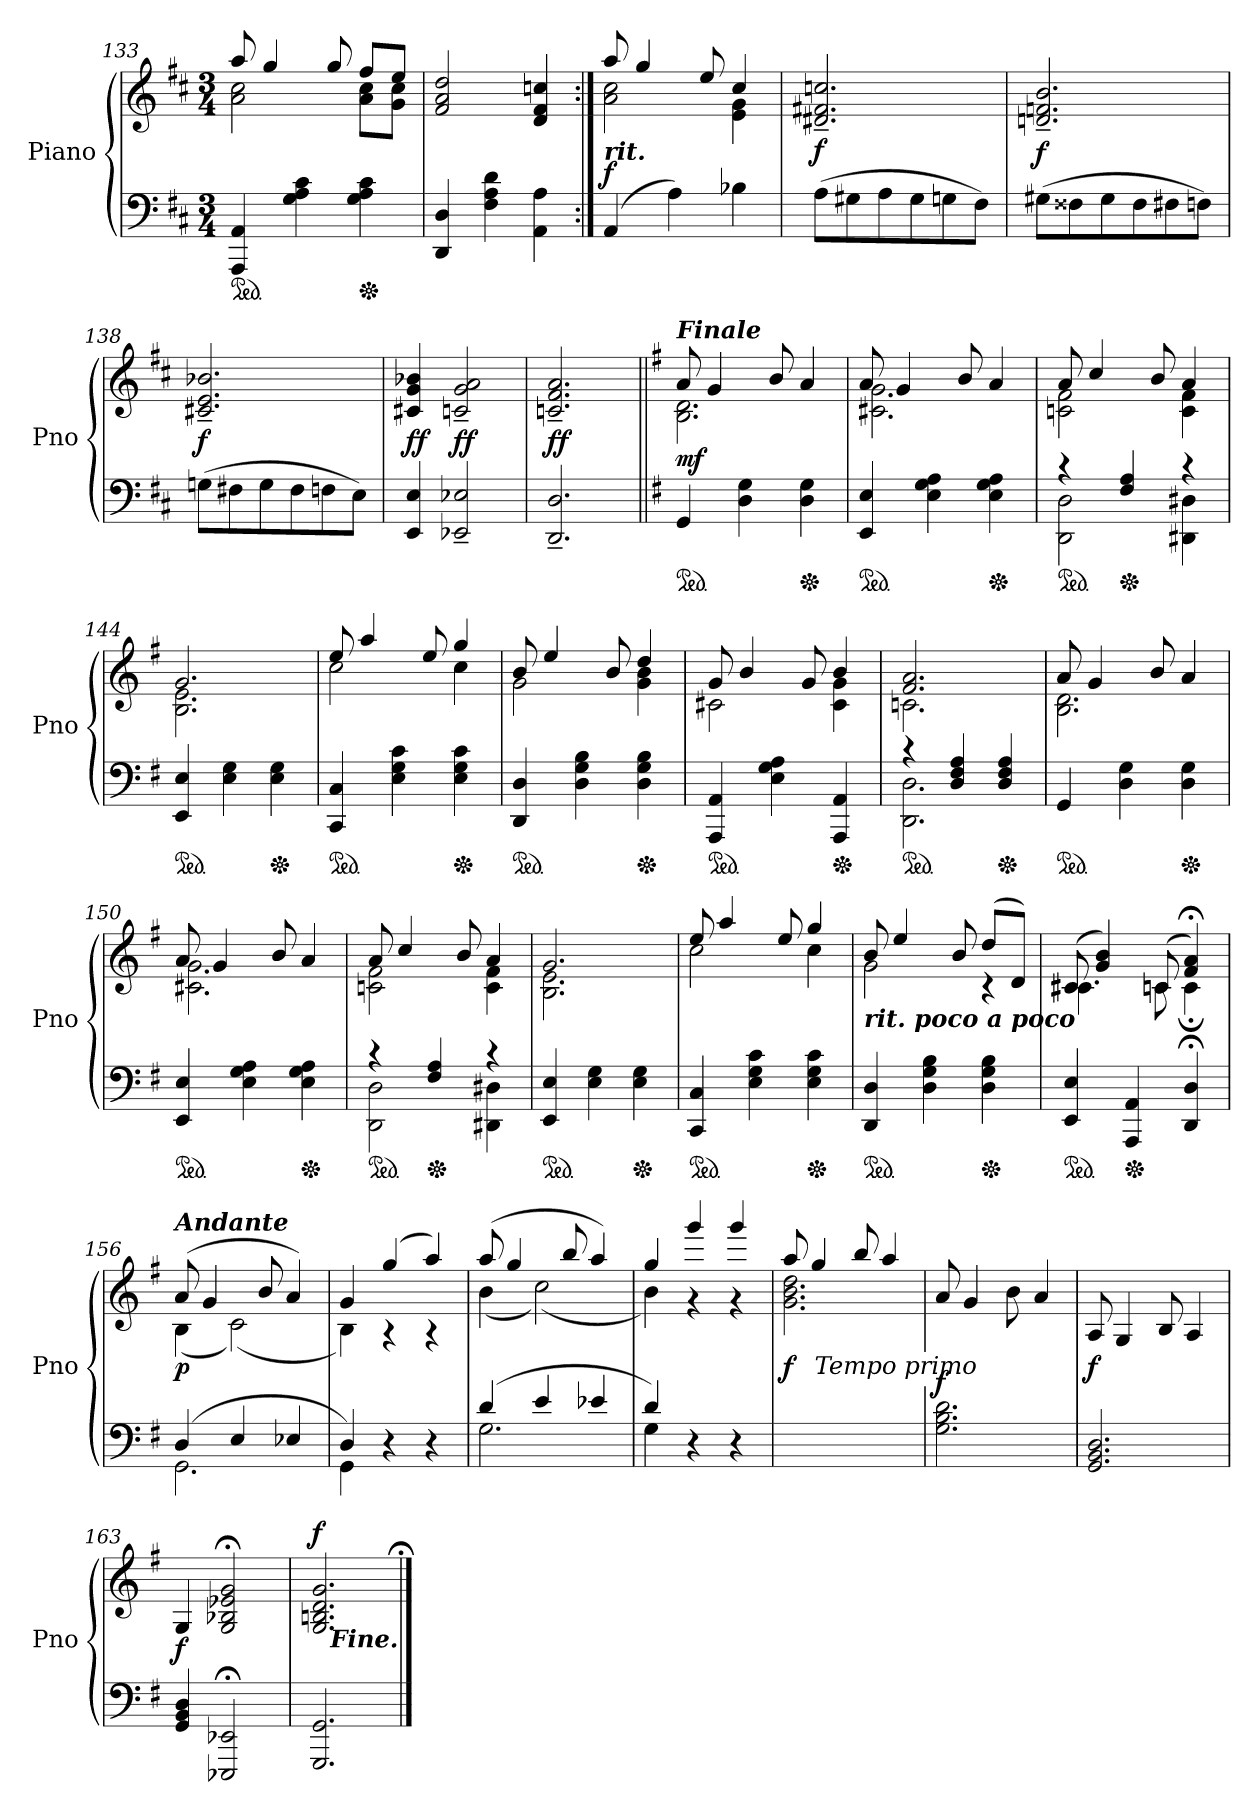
**kern	**kern	**dynam
*part1	*part1	*part1
*staff2	*staff1	*staff1/2
*I"Piano	*	*
*I'Pno	*	*
*clefF4	*clefG2	*
*k[f#c#]	*k[f#c#]	*
*M3/4	*M3/4	*
=133	=133	=133
*	*^	*
*ped	*	*	*
4AAA 4AA	8aa	2a 2cc#	.
.	4gg	.	.
4G 4A 4c#	.	.	.
.	8gg	.	.
*Xped	*	*	*
4G 4A 4c#	8ff#L	8a 8cc#L	.
.	8eeJ	8g 8cc#J	.
*	*v	*v	*
=134	=134	=134
4DD 4D	2f# 2a 2dd	.
4F# 4A 4d	.	.
4AA 4A	4d 4f# 4ccn	.
=135:|!	=135:|!	=135:|!
*	*^	*
!	!LO:TX:c:Bi:t=rit.	!	!
(4AA	8aa	2a 2cc#	f
.	4gg	.	.
4A)	.	.	.
.	8ee	.	.
4B-X	4cc#	4e 4g	.
=136	=136	=136	=136
!	!LO:TX:c:Bi:t=a tempo.	!	!
*	*v	*v	*
(8AL	2.d#X~ 2.f#X~ 2.ccn~	f
8G#X	.	.
8A	.	.
8G#	.	.
8Gn	.	.
8F#J)	.	.
=137	=137	=137
(8G#XL	2.dn~ 2.fn~ 2.b~	f
8F##X	.	.
8G#	.	.
8F##	.	.
8F#X	.	.
8FnJ)	.	.
=138	=138	=138
(8GnL	2.c#X~ 2.e~ 2.b-X~	f
8F#X	.	.
8G	.	.
8F#	.	.
8Fn	.	.
8EJ)	.	.
=139	=139	=139
4EE 4E	4c#X 4g 4b-X	ff
2EE-X~ 2E-X~	2cn~ 2g~ 2a~	ff
=140	=140	=140
2.DD~ 2.D~	2.cn~ 2.f#~ 2.a~	ff
=141||	=141||	=141||
*k[f#]	*k[f#]	*
*	*^	*
!	!LO:TX:a:Bi:t=Finale	!	!
*ped	*	*	*
4GG	8a	2.B 2.d	mf
.	4g	.	.
4D 4G	.	.	.
.	8b	.	.
*Xped	*	*	*
4D 4G	4a	.	.
=142	=142	=142	=142
*ped	*	*	*
4EE 4E	8a	2.c#X 2.g	.
.	4g	.	.
4E 4G 4A	.	.	.
.	8b	.	.
*Xped	*	*	*
4E 4G 4A	4a	.	.
=143	=143	=143	=143
*^	*	*	*
*ped	*	*	*	*
4rc	2DD 2D	8a	2cn 2f#	.
.	.	4cc	.	.
*Xped	*	*	*	*
4F# 4A	.	.	.	.
.	.	8b	.	.
4rc	4DD#X 4D#X	4a	4c 4f#	.
*v	*v	*	*	*
=144	=144	=144	=144
*ped	*	*	*
4EE 4E	2.g	2.B 2.e	.
4E 4G	.	.	.
*Xped	*	*	*
4E 4G	.	.	.
=145	=145	=145	=145
*ped	*	*	*
4CC 4C	8ee	2cc	.
.	4aa	.	.
4E 4G 4c	.	.	.
.	8ee	.	.
*Xped	*	*	*
4E 4G 4c	4gg	4cc	.
=146	=146	=146	=146
*ped	*	*	*
4DD 4D	8b	2g	.
.	4ee	.	.
4D 4G 4B	.	.	.
.	8b	.	.
*Xped	*	*	*
4D 4G 4B	4dd	4g 4b	.
=147	=147	=147	=147
*ped	*	*	*
4AAA 4AA	8g	2c#X	.
.	4b	.	.
4E 4G 4A	.	.	.
.	8g	.	.
*Xped	*	*	*
4AAA 4AA	4b	4c# 4g	.
=148	=148	=148	=148
*^	*	*	*
*ped	*	*	*	*
4rc	2.DD 2.D	2.f# 2.a	2.cn	.
4D 4F# 4A	.	.	.	.
*Xped	*	*	*	*
4D 4F# 4A	.	.	.	.
*v	*v	*	*	*
=149	=149	=149	=149
*ped	*	*	*
4GG	8a	2.B 2.d	.
.	4g	.	.
4D 4G	.	.	.
.	8b	.	.
*Xped	*	*	*
4D 4G	4a	.	.
=150	=150	=150	=150
*ped	*	*	*
4EE 4E	8a	2.c#X 2.g	.
.	4g	.	.
4E 4G 4A	.	.	.
.	8b	.	.
*Xped	*	*	*
4E 4G 4A	4a	.	.
=151	=151	=151	=151
*^	*	*	*
*ped	*	*	*	*
4rc	2DD 2D	8a	2cn 2f#	.
.	.	4cc	.	.
*Xped	*	*	*	*
4F# 4A	.	.	.	.
.	.	8b	.	.
4rc	4DD#X 4D#X	4a	4c 4f#	.
*v	*v	*	*	*
=152	=152	=152	=152
*ped	*	*	*
4EE 4E	2.g	2.B 2.e	.
4E 4G	.	.	.
*Xped	*	*	*
4E 4G	.	.	.
=153	=153	=153	=153
*ped	*	*	*
4CC 4C	8ee	2cc	.
.	4aa	.	.
4E 4G 4c	.	.	.
.	8ee	.	.
*Xped	*	*	*
4E 4G 4c	4gg	4cc	.
=154	=154	=154	=154
!	!LO:TX:c:Bi:t=rit. poco a poco	!	!
*ped	*	*	*
4DD 4D	8b	2g	.
.	4ee	.	.
4D 4G 4B	.	.	.
.	8b	.	.
*Xped	*	*	*
4D 4G 4B	(8ddL	4rc	.
.	8dJ)	.	.
=155	=155	=155	=155
*ped	*	*	*
4EE 4E	(8c#X	4.c#X	.
.	4g 4b)	.	.
*Xped	*	*	*
4AAA 4AA	.	.	.
.	(8cn	8cn	.
4DD;< 4D;<	4f#;< 4a;<)	4c;<	.
=156	=156	=156	=156
*^	*	*	*
!	!	!LO:TX:a:Bi:t=Andante	!	!
(4D	2.GG	(8a	(4B	p
.	.	4g	.	.
4E	.	.	(2c)	.
.	.	8b	.	.
4E-X	.	4a)	.	.
=157	=157	=157	=157	=157
4D)	4GG	4g	4B)	.
4r	4ryy	(4gg	4rA	.
4r	4ryy	4aa)	4rA	.
=158	=158	=158	=158	=158
(4d	2.G	(8aa	(4b	.
.	.	4gg	.	.
4e	.	.	(2cc)	.
.	.	8bb	.	.
4e-X	.	4aa)	.	.
=159	=159	=159	=159	=159
4d)	4G	4gg	4b)	.
4r	4ryy	4ggg	4r	.
4r	4ryy	4ggg	4r	.
=160	=160	=160	=160	=160
!	!	!	!	!LO:DY:t=%s Tempo primo
*v	*v	*	*	*
2.ryy	8aa	2.g 2.b 2.dd	f
.	4gg	.	.
.	8bb	.	.
.	4aa	.	.
*	*v	*v	*
=161	=161	=161
2.G 2.B 2.d	8a	f
.	4g	.
.	8b	.
.	4a	.
=162	=162	=162
2.GG 2.BB 2.D	8A	f
.	4G	.
.	8B	.
.	4A	.
=163	=163	=163
4GG 4BB 4D	4G	f
2EEE-X;< 2EE-X;<	2G;< 2B-X;< 2e-X;< 2g;<	.
=164	=164	=164
!	!	!LO:DY:a
2.GGG 2.GG	2.G 2.Bn 2.d 2.g	f
!	!LO:TX:c:Bi:t=Fine.	!
==	==;	==;
*-	*-	*-
